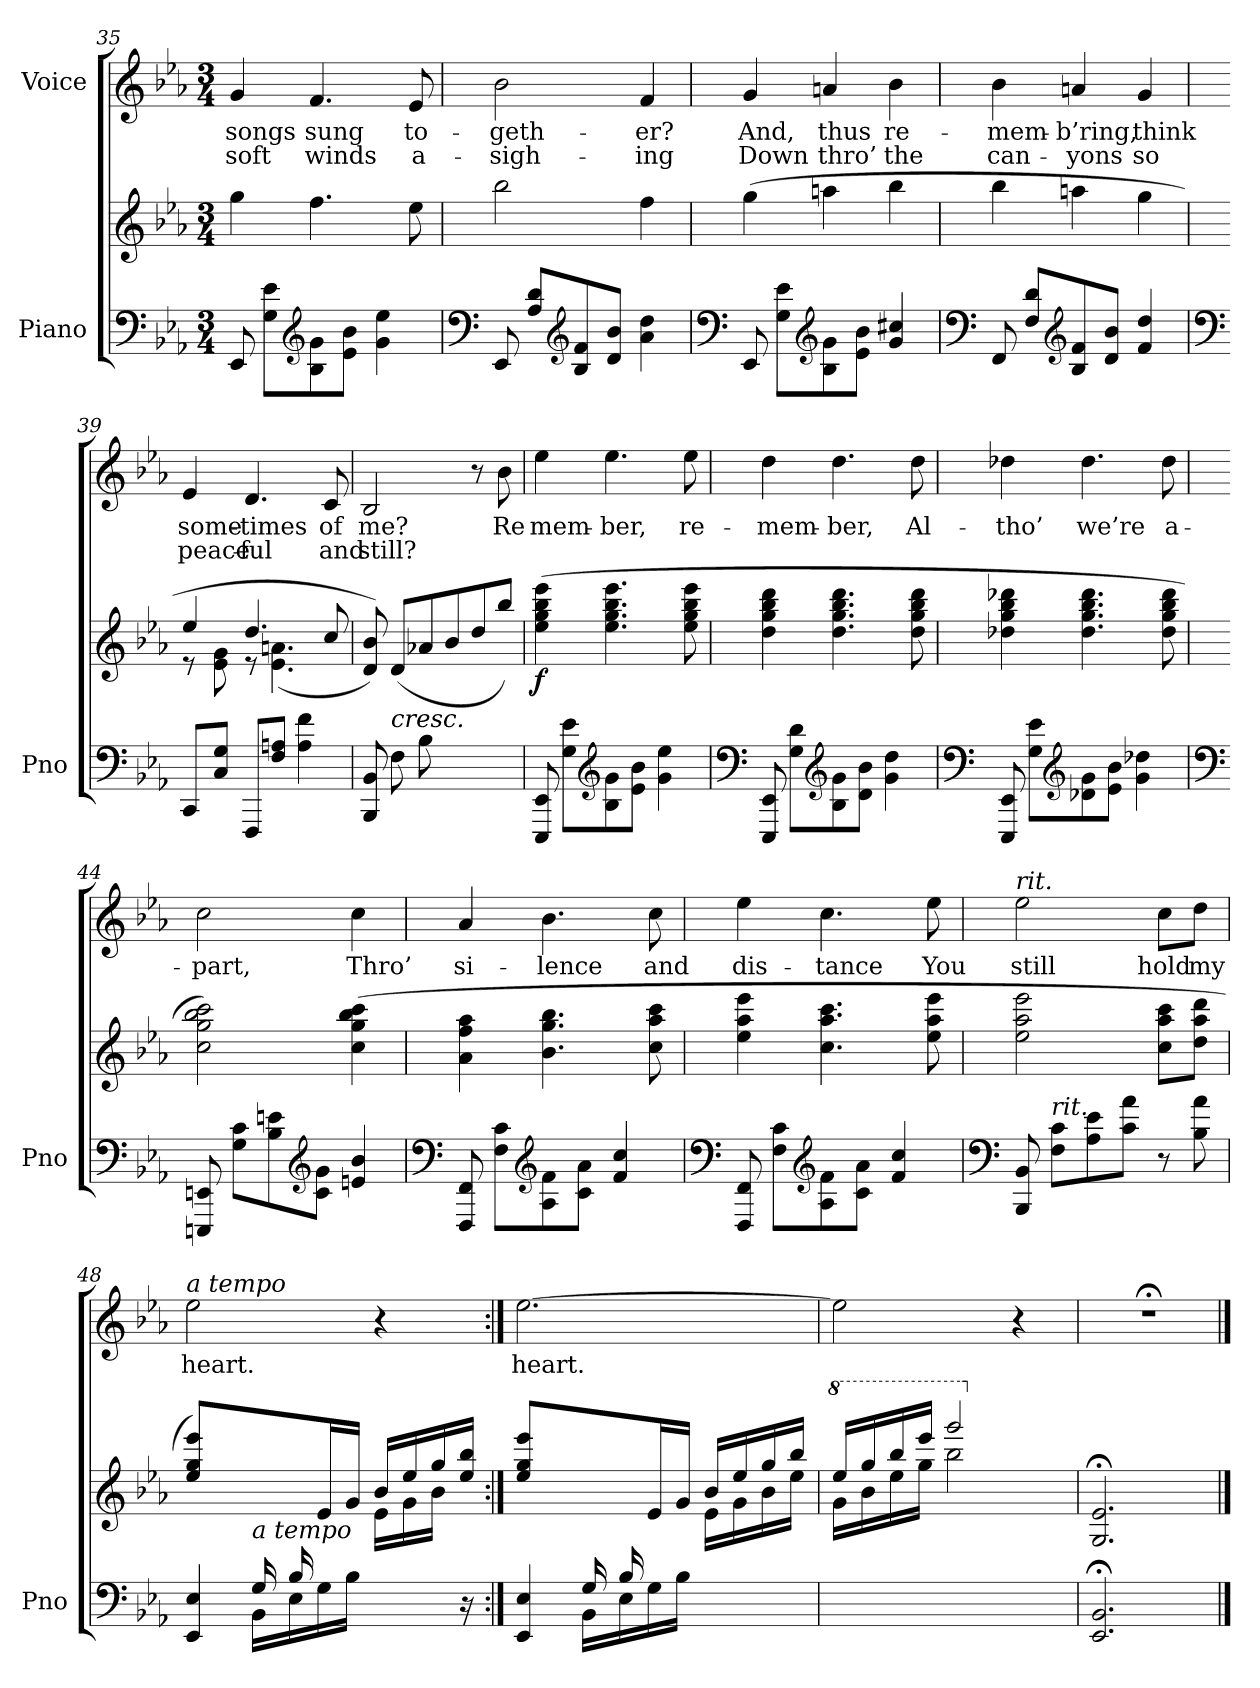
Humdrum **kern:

**kern	**kern	**dynam	**kern	**text	**text
*part2	*part2	*part2	*part1	*part1	*part1
*staff3	*staff2	*staff2/3	*staff1	*staff1	*staff1
*I"Piano	*	*	*I"Voice	*	*
*I'Pno	*	*	*	*	*
*clefF4	*clefG2	*	*clefG2	*	*
*k[b-e-a-]	*k[b-e-a-]	*	*k[b-e-a-]	*	*
*M3/4	*M3/4	*	*M3/4	*	*
=35	=35	=35	=35	=35	=35
8EE-/	4gg\	.	4g/	songs	soft
8G\ 8e-\L	.	.	.	.	.
*clefG2	*	*	*	*	*
8B-\ 8g\	4.ff\	.	4.f/	sung	winds
8e-\ 8b-\J	.	.	.	.	.
4g\ 4ee-\	.	.	.	.	.
.	8ee-\	.	8e-/	to-	a-
=36	=36	=36	=36	=36	=36
*clefF4	*	*	*	*	*
8EE-/	2bb-\	.	2b-\	-geth-	-sigh-
8A-/ 8d/L	.	.	.	.	.
*clefG2	*	*	*	*	*
8B-/ 8f/	.	.	.	.	.
8d/ 8b-/J	.	.	.	.	.
4a-\ 4dd\	4ff\	.	4f/	-er?	-ing
=37	=37	=37	=37	=37	=37
*clefF4	*	*	*	*	*
8EE-/	(4gg\	.	4g/	And,	Down
8G\ 8e-\L	.	.	.	.	.
*clefG2	*	*	*	*	*
8B-\ 8g\	4aan\	.	4an/	thus	thro’
8e-\ 8b-\J	.	.	.	.	.
4g/ 4cc#X/	4bb-\	.	4b-\	re-	the
=38	=38	=38	=38	=38	=38
*clefF4	*	*	*	*	*
8FF/	4bb-\	.	4b-\	-mem-	can-
8F/ 8d/L	.	.	.	.	.
*clefG2	*	*	*	*	*
8B-/ 8f/	4aan\	.	4an/	-b’ring,	-yons
8d/ 8b-/J	.	.	.	.	.
4f/ 4dd/	4gg\	.	4g/	think	so
=39	=39	=39	=39	=39	=39
*clefF4	*	*	*	*	*
*	*^	*	*	*	*
8CC/L	4ee-/	8r	.	4e-/	some-	peace-
8C/ 8G/J	.	8e-\ 8g\	.	.	.	.
8FFF/L	4.dd/	8r	.	4.d/	-times	-ful
8F/ 8An/J	.	(4.e-\ 4.an\	.	.	.	.
4A\ 4f\	.	.	.	.	.	.
.	8cc/	.	.	8c/	of	and
=40	=40	=40	=40	=40	=40	=40
8BBB-/ 8BB-/	8d/ 8b-/))	4.ryy	.	2B-/	me?	still?
!	!	!	!LO:HP:b	!	!	!
(<8F\L	(>8d/L	.	<	.	.	.
8B-\	8a-X/	.	.	.	.	.
4.ryy	8b-/	8d\	.	.	.	.
.	8dd/	8f\	.	8r	.	.
.	8bb-/J)	8a-\J)	.	8b-\	Re	.
=41	=41	=41	=41	=41	=41	=41
!	!	!	!LO:DY:b	!	!	!
*	*v	*v	*	*	*	*
8EEE-/ 8EE-/	(4ee-\ 4gg\ 4bb-\ 4eee-\	f	4ee-\	mem-	.
8G\ 8e-\L	.	.	.	.	.
*clefG2	*	*	*	*	*
8B-\ 8g\	4.ee-\ 4.gg\ 4.bb-\ 4.eee-\	.	4.ee-\	-ber,	.
8e-\ 8b-\J	.	.	.	.	.
4g\ 4ee-\	.	.	.	.	.
.	8ee-\ 8gg\ 8bb-\ 8eee-\	.	8ee-\	re-	.
=42	=42	=42	=42	=42	=42
*clefF4	*	*	*	*	*
8EEE-/ 8EE-/	4dd\ 4gg\ 4bb-\ 4ddd\	.	4dd\	-mem-	.
8G\ 8d\L	.	.	.	.	.
*clefG2	*	*	*	*	*
8B-\ 8g\	4.dd\ 4.gg\ 4.bb-\ 4.ddd\	.	4.dd\	-ber,	.
8d\ 8b-\J	.	.	.	.	.
4g\ 4dd\	.	.	.	.	.
.	8dd\ 8gg\ 8bb-\ 8ddd\	.	8dd\	Al-	.
=43	=43	=43	=43	=43	=43
*clefF4	*	*	*	*	*
8EEE-/ 8EE-/	4dd-X\ 4gg\ 4bb-\ 4ddd-X\	.	4dd-X\	-tho’	.
8G\ 8e-\L	.	.	.	.	.
*clefG2	*	*	*	*	*
8d-X\ 8g\	4.dd-\ 4.gg\ 4.bb-\ 4.ddd-\	.	4.dd-\	we’re	.
8e-\ 8b-\J	.	.	.	.	.
4g\ 4dd-X\	.	.	.	.	.
.	8dd-\ 8gg\ 8bb-\ 8ddd-\	.	8dd-\	a-	.
.	.	[	.	.	.
=44	=44	=44	=44	=44	=44
*clefF4	*	*	*	*	*
8EEEn/ 8EEn/	2cc\ 2gg\ 2bb-\ 2ccc\)	.	2cc\	part,	.
8G\ 8c\L	.	.	.	.	.
8B-\ 8en\	.	.	.	.	.
*clefG2	*	*	*	*	*
8c\ 8g\J	.	.	.	.	.
4en/ 4b-/	(4cc\ 4gg\ 4bb-\ 4ccc\	.	4cc\	Thro’	.
=45	=45	=45	=45	=45	=45
*clefF4	*	*	*	*	*
8FFF/ 8FF/	4a-\ 4ff\ 4aa-\	.	4a-/	si-	.
8F\ 8c\L	.	.	.	.	.
*clefG2	*	*	*	*	*
8A-\ 8f\	4.b-\ 4.gg\ 4.bb-\	.	4.b-\	-lence	.
8c\ 8a-\J	.	.	.	.	.
4f/ 4cc/	.	.	.	.	.
.	8cc\ 8aa-\ 8ccc\	.	8cc\	and	.
=46	=46	=46	=46	=46	=46
*clefF4	*	*	*	*	*
8FFF/ 8FF/	4ee-\ 4aa-\ 4eee-\	.	4ee-\	dis-	.
8F\ 8c\L	.	.	.	.	.
*clefG2	*	*	*	*	*
8A-\ 8f\	4.cc\ 4.aa-\ 4.ccc\	.	4.cc\	-tance	.
8c\ 8a-\J	.	.	.	.	.
4f/ 4cc/	.	.	.	.	.
.	8ee-\ 8aa-\ 8eee-\	.	8ee-\	You	.
=47	=47	=47	=47	=47	=47
*clefF4	*	*	*	*	*
!	!	!	!LO:TX:i:t=rit.	!	!
8BBB-/ 8BB-/	2ee-\ 2aa-\ 2eee-\	.	2ee-\	still	.
!LO:TX:i:t=rit.	!	!	!	!	!
8F\ 8c\L	.	.	.	.	.
8A-\ 8e-\	.	.	.	.	.
8c\ 8a-\J	.	.	.	.	.
8r	8cc\ 8aa-\ 8ccc\L	.	8cc\L	hold	.
8B-\ 8a-\	8dd\ 8aa-\ 8ddd\J	.	8dd\J	my	.
=48	=48	=48	=48	=48	=48
*^	*^	*	*	*	*
!	!	!	!	!	!LO:TX:i:t=a tempo	!	!
4ryy	4EE-/ 4E-/	4ee-\ 4gg\ 4eee-\)	2ryy	.	2ee-\	heart.	.
!LO:TX:i:t=a tempo	!	!	!	!	!	!	!
(16G/LL	(<16BB-\LL	8ryy	.	.	.	.	.
16B-/	16E-\	.	.	.	.	.	.
4.ryy	16G\	16e-/	.	.	.	.	.
.	16B-\JJ	16g/JJ	.	.	.	.	.
.	8.ryy	16b-/LL	16e-\LL	.	4r	.	.
.	.	16ee-/	16g\	.	.	.	.
.	.	16gg/	16b-\JJ)	.	.	.	.
.	16r	16ee-/ 16bb-/JJ)	16ryy	.	.	.	.
=49:|!	=49:|!	=49:|!	=49:|!	=49:|!	=49:|!	=49:|!	=49:|!
4ryy	4EE-/ 4E-/	4ee-\ 4gg\ 4eee-\	2ryy	.	[2.ee-\	heart.	.
(16G/LL	(<16BB-\LL	8ryy	.	.	.	.	.
16B-/	16E-\	.	.	.	.	.	.
4ryy	16G\	16e-/	.	.	.	.	.
.	16B-\JJ	16g/JJ	.	.	.	.	.
.	4ryy	16b-/LL	16e-\LL	.	.	.	.
.	.	16ee-/	16g\	.	.	.	.
8ryy	.	16gg/	16b-\	.	.	.	.
.	.	16bb-/JJ	16ee-\JJ	.	.	.	.
*v	*v	*	*	*	*	*	*
=50	=50	=50	=50	=50	=50	=50
*	*8va	*	*	*	*	*
2.ryy	16eee-/LL	16gg\LL	.	2ee-\]	.	.
.	16ggg/	16bb-\	.	.	.	.
.	16bbb-/	16eee-\	.	.	.	.
.	16eeee-/JJ	16ggg\JJ	.	.	.	.
.	2gggg/)	2bbb-\)	.	.	.	.
.	.	.	.	4r	.	.
*	*v	*v	*	*	*	*
=51	=51	=51	=51	=51	=51
*	*X8va	*	*	*	*
2.EE-/;< 2.BB-/;<	2.G/;< 2.e-/;<	.	2.r;<	.	.
==	==	==	==	==	==
*-	*-	*-	*-	*-	*-
